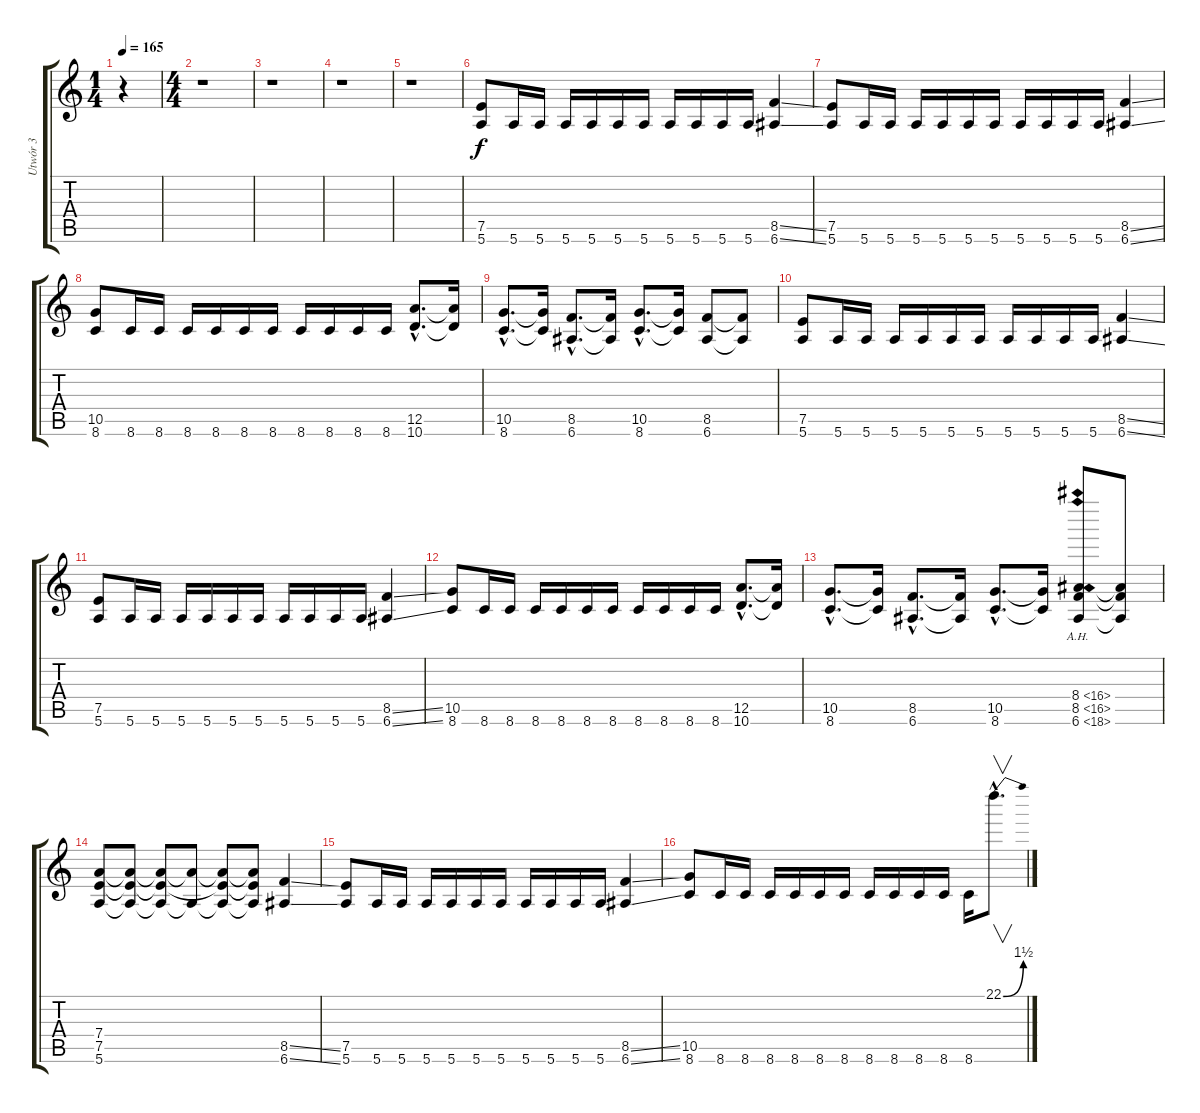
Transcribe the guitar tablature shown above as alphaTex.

\track ("Utwór 3" "Utwór 3") {instrument distortionguitar}
\staff {score tabs}
\tuning (E4 B3 G3 D3 A2 E2) {hide}
\ts (1 4)
\tempo 165
\clef g2
\ks c
r.4{dy f instrument distortionguitar} |
\ts (4 4)
r.1 |
r.1 |
r.1 |
r.1 |
(7.5 5.6).8 5.6.16 5.6.16 5.6.16 5.6.16 5.6.16 5.6.16 5.6.16 5.6.16 5.6.16 5.6.16 (8.5{ss} 6.6{ss}).4 |
(7.5 5.6).8 5.6.16 5.6.16 5.6.16 5.6.16 5.6.16 5.6.16 5.6.16 5.6.16 5.6.16 5.6.16 (8.5{ss} 6.6{ss}).4 |
(10.5 8.6).8 8.6.16 8.6.16 8.6.16 8.6.16 8.6.16 8.6.16 8.6.16 8.6.16 8.6.16 8.6.16 (12.5{hac} 10.6{hac}).8{d} (12.5{t} 10.6{t}).16 |
(10.5{hac} 8.6{hac}).8{d} (10.5{t} 8.6{t}).16 (8.5{hac} 6.6{hac}).8{d} (8.5{t} 6.6{t}).16 (10.5{hac} 8.6{hac}).8{d} (10.5{t} 8.6{t}).16 (8.5 6.6).8 (8.5{t} 6.6{t}).8 |
(7.5 5.6).8 5.6.16 5.6.16 5.6.16 5.6.16 5.6.16 5.6.16 5.6.16 5.6.16 5.6.16 5.6.16 (8.5{ss} 6.6{ss}).4 |
(7.5 5.6).8 5.6.16 5.6.16 5.6.16 5.6.16 5.6.16 5.6.16 5.6.16 5.6.16 5.6.16 5.6.16 (8.5{ss} 6.6{ss}).4 |
(10.5 8.6).8 8.6.16 8.6.16 8.6.16 8.6.16 8.6.16 8.6.16 8.6.16 8.6.16 8.6.16 8.6.16 (12.5{hac} 10.6{hac}).8{d} (12.5{t} 10.6{t}).16 |
(10.5{hac} 8.6{hac}).8{d} (10.5{t} 8.6{t}).16 (8.5{hac} 6.6{hac}).8{d} (8.5{t} 6.6{t}).16 (10.5{hac} 8.6{hac}).8{d} (10.5{t} 8.6{t}).16 (8.4{ah 8} 8.5{ah 8} 6.6{ah 12}).8 (8.4{t} 8.5{t} 6.6{t}).8 |
(7.4 7.5 5.6).8 (7.4{t} 7.5{t} 5.6{t}).8 (7.4{t} 7.5{t} 5.6{t}).8 (7.4{t} 5.6{t}).8 (7.4{t} 7.5{t} 5.6{t}).8 (7.4{t} 7.5{t} 5.6{t}).8 (8.5{ss} 6.6{ss}).4 |
(7.5 5.6).8 5.6.16 5.6.16 5.6.16 5.6.16 5.6.16 5.6.16 5.6.16 5.6.16 5.6.16 5.6.16 (8.5{ss} 6.6{ss}).4 |
(10.5 8.6).8 8.6.16 8.6.16 8.6.16 8.6.16 8.6.16 8.6.16 8.6.16 8.6.16 8.6.16 8.6.16 8.6.16 22.1{be (bend 0 0 60 6) hac}.8{v d}
